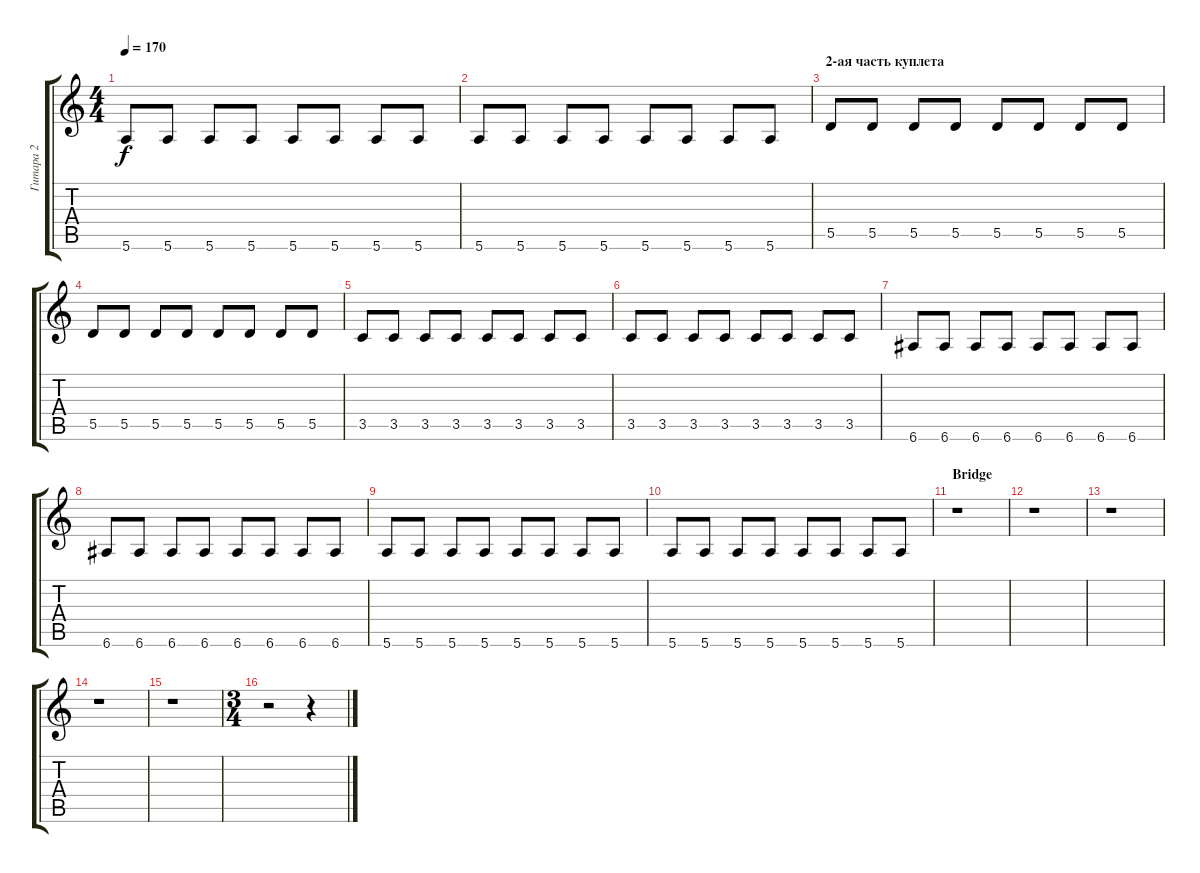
\track ("Гитара 2" "Гитара 2") {instrument distortionguitar}
\staff {score tabs}
\tuning (E4 B3 G3 D3 A2 E2) {hide}
\ts (4 4)
\tempo 170
\clef g2
\ks c
5.6.8{dy f} 5.6.8 5.6.8 5.6.8 5.6.8 5.6.8 5.6.8 5.6.8 |
5.6.8 5.6.8 5.6.8 5.6.8 5.6.8 5.6.8 5.6.8 5.6.8 |
\section ("" "2-ая часть куплета")
5.5.8 5.5.8 5.5.8 5.5.8 5.5.8 5.5.8 5.5.8 5.5.8 |
5.5.8 5.5.8 5.5.8 5.5.8 5.5.8 5.5.8 5.5.8 5.5.8 |
3.5.8 3.5.8 3.5.8 3.5.8 3.5.8 3.5.8 3.5.8 3.5.8 |
3.5.8 3.5.8 3.5.8 3.5.8 3.5.8 3.5.8 3.5.8 3.5.8 |
6.6.8 6.6.8 6.6.8 6.6.8 6.6.8 6.6.8 6.6.8 6.6.8 |
6.6.8 6.6.8 6.6.8 6.6.8 6.6.8 6.6.8 6.6.8 6.6.8 |
5.6.8 5.6.8 5.6.8 5.6.8 5.6.8 5.6.8 5.6.8 5.6.8 |
5.6.8 5.6.8 5.6.8 5.6.8 5.6.8 5.6.8 5.6.8 5.6.8 |
\section ("" "Bridge")
r.1 |
r.1 |
r.1 |
r.1 |
r.1 |
\ts (3 4)
r.2 r.4
